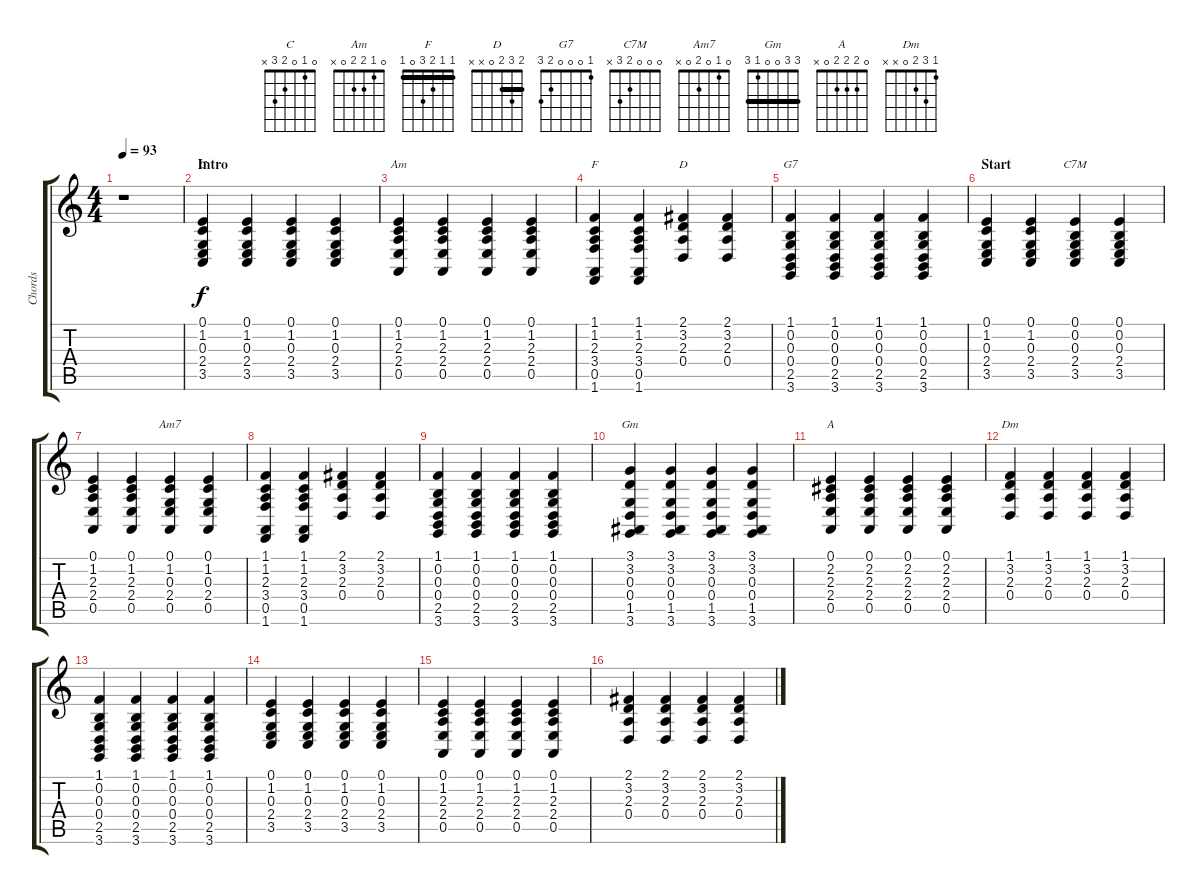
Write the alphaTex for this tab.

\track ("Chords" "Chords") {instrument acousticgrandpiano}
\staff {score tabs}
\tuning (E4 B3 G3 D3 A2 E2) {hide}
\chord ("C" 0 1 0 2 3 x)
\chord ("Am" 0 1 2 2 0 x)
\chord ("F" 1 1 2 3 0 1) {barre 1}
\chord ("D" 2 3 2 0 x x) {barre 2}
\chord ("G7" 1 0 0 0 2 3)
\chord ("C7M" 0 0 0 2 3 x)
\chord ("Am7" 0 1 0 2 0 x)
\chord ("Gm" 3 3 0 0 1 3) {barre 3}
\chord ("A" 0 2 2 2 0 x)
\chord ("Dm" 1 3 2 0 x x)
\ts (4 4)
\tempo 93
\clef g2
\ks c
r.1{dy f balance 16 instrument acousticgrandpiano} |
\section ("" "Intro")
(0.1 1.2 0.3 2.4 3.5).4{ch "C" balance 0} (0.1 1.2 0.3 2.4 3.5).4 (0.1 1.2 0.3 2.4 3.5).4 (0.1 1.2 0.3 2.4 3.5).4 |
(0.1 1.2 2.3 2.4 0.5).4{ch "Am"} (0.1 1.2 2.3 2.4 0.5).4 (0.1 1.2 2.3 2.4 0.5).4 (0.1 1.2 2.3 2.4 0.5).4 |
(1.1 1.2 2.3 3.4 0.5 1.6).4{ch "F"} (1.1 1.2 2.3 3.4 0.5 1.6).4 (2.1 3.2 2.3 0.4).4{ch "D"} (2.1 3.2 2.3 0.4).4 |
(1.1 0.2 0.3 0.4 2.5 3.6).4{ch "G7"} (1.1 0.2 0.3 0.4 2.5 3.6).4 (1.1 0.2 0.3 0.4 2.5 3.6).4 (1.1 0.2 0.3 0.4 2.5 3.6).4 |
\section ("" "Start")
(0.1 1.2 0.3 2.4 3.5).4{balance 8} (0.1 1.2 0.3 2.4 3.5).4 (0.1 0.2 0.3 2.4 3.5).4{ch "C7M"} (0.1 0.2 0.3 2.4 3.5).4 |
(0.1 1.2 2.3 2.4 0.5).4 (0.1 1.2 2.3 2.4 0.5).4 (0.1 1.2 0.3 2.4 0.5).4{ch "Am7"} (0.1 1.2 0.3 2.4 0.5).4 |
(1.1 1.2 2.3 3.4 0.5 1.6).4 (1.1 1.2 2.3 3.4 0.5 1.6).4 (2.1 3.2 2.3 0.4).4 (2.1 3.2 2.3 0.4).4 |
(1.1 0.2 0.3 0.4 2.5 3.6).4 (1.1 0.2 0.3 0.4 2.5 3.6).4 (1.1 0.2 0.3 0.4 2.5 3.6).4 (1.1 0.2 0.3 0.4 2.5 3.6).4 |
(3.1 3.2 0.3 0.4 1.5 3.6).4{ch "Gm"} (3.1 3.2 0.3 0.4 1.5 3.6).4 (3.1 3.2 0.3 0.4 1.5 3.6).4 (3.1 3.2 0.3 0.4 1.5 3.6).4 |
(0.1 2.2 2.3 2.4 0.5).4{ch "A"} (0.1 2.2 2.3 2.4 0.5).4 (0.1 2.2 2.3 2.4 0.5).4 (0.1 2.2 2.3 2.4 0.5).4 |
(1.1 3.2 2.3 0.4).4{ch "Dm"} (1.1 3.2 2.3 0.4).4 (1.1 3.2 2.3 0.4).4 (1.1 3.2 2.3 0.4).4 |
(1.1 0.2 0.3 0.4 2.5 3.6).4 (1.1 0.2 0.3 0.4 2.5 3.6).4 (1.1 0.2 0.3 0.4 2.5 3.6).4 (1.1 0.2 0.3 0.4 2.5 3.6).4 |
(0.1 1.2 0.3 2.4 3.5).4 (0.1 1.2 0.3 2.4 3.5).4 (0.1 1.2 0.3 2.4 3.5).4 (0.1 1.2 0.3 2.4 3.5).4 |
(0.1 1.2 2.3 2.4 0.5).4 (0.1 1.2 2.3 2.4 0.5).4 (0.1 1.2 2.3 2.4 0.5).4 (0.1 1.2 2.3 2.4 0.5).4 |
(2.1 3.2 2.3 0.4).4 (2.1 3.2 2.3 0.4).4 (2.1 3.2 2.3 0.4).4 (2.1 3.2 2.3 0.4).4
